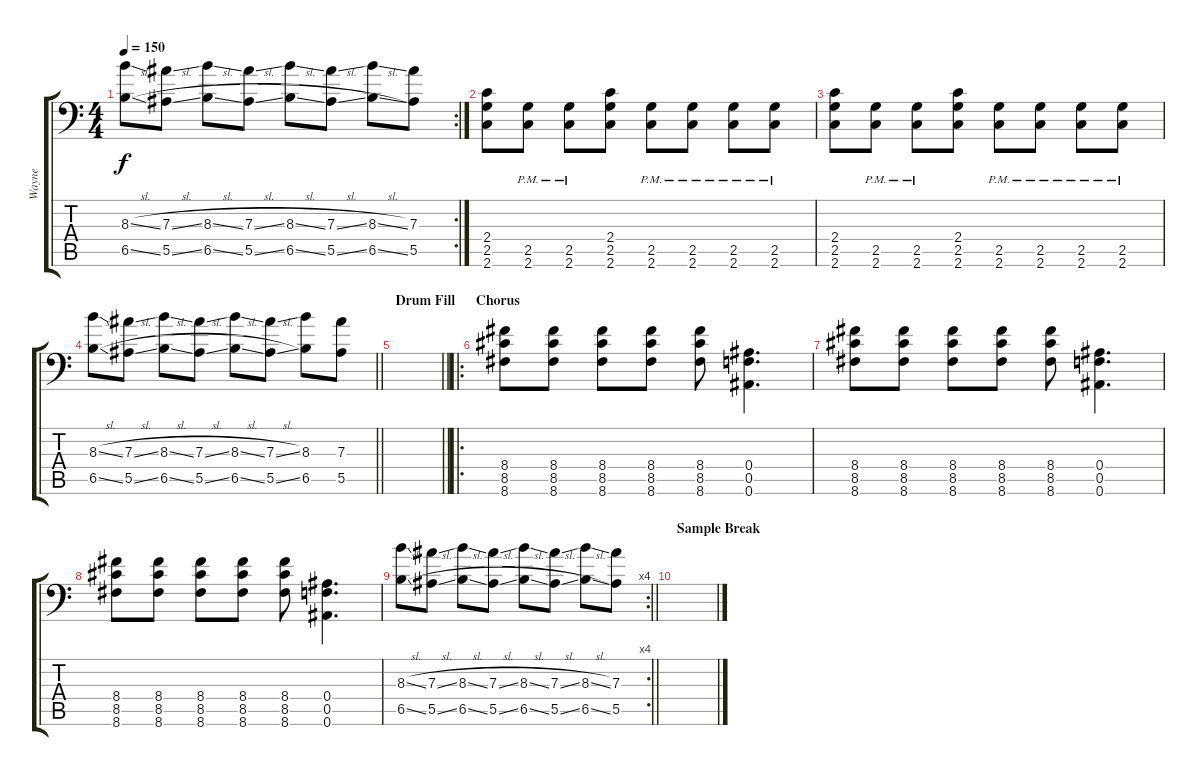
\track ("Wayne" "Wayne") {instrument distortionguitar}
\staff {score tabs}
\tuning (C4 G3 Eb3 Bb2 F2 Bb1) {hide}
\rc 2
\ts (4 4)
\tempo 150
\clef f4
\ks c
(8.3{sl} 6.5{sl}).8{dy f} (7.3{sl} 5.5{sl}).8 (8.3{sl} 6.5{sl}).8 (7.3{sl} 5.5{sl}).8 (8.3{sl} 6.5{sl}).8 (7.3{sl} 5.5{sl}).8 (8.3{sl} 6.5{sl}).8 (7.3 5.5).8 |
(2.4 2.5 2.6).8 (2.5{pm} 2.6{pm}).8 (2.5{pm} 2.6{pm}).8 (2.4 2.5 2.6).8 (2.5{pm} 2.6{pm}).8 (2.5{pm} 2.6{pm}).8 (2.5{pm} 2.6{pm}).8 (2.5{pm} 2.6{pm}).8 |
(2.4 2.5 2.6).8 (2.5{pm} 2.6{pm}).8 (2.5{pm} 2.6{pm}).8 (2.4 2.5 2.6).8 (2.5{pm} 2.6{pm}).8 (2.5{pm} 2.6{pm}).8 (2.5{pm} 2.6{pm}).8 (2.5{pm} 2.6{pm}).8 |
\barLineRight lightlight
(8.3{sl} 6.5{sl}).8 (7.3{sl} 5.5{sl}).8 (8.3{sl} 6.5{sl}).8 (7.3{sl} 5.5{sl}).8 (8.3{sl} 6.5{sl}).8 (7.3{sl} 5.5{sl}).8 (8.3 6.5).8 (7.3 5.5).8 |
\section ("" "Drum Fill")
\barLineRight lightlight
|
\ro
\section ("" "Chorus")
(8.4 8.5 8.6).8 (8.4 8.5 8.6).8 (8.4 8.5 8.6).8 (8.4 8.5 8.6).8 (8.4 8.5 8.6).8 (0.4 0.5 0.6).4{d} |
(8.4 8.5 8.6).8 (8.4 8.5 8.6).8 (8.4 8.5 8.6).8 (8.4 8.5 8.6).8 (8.4 8.5 8.6).8 (0.4 0.5 0.6).4{d} |
(8.4 8.5 8.6).8 (8.4 8.5 8.6).8 (8.4 8.5 8.6).8 (8.4 8.5 8.6).8 (8.4 8.5 8.6).8 (0.4 0.5 0.6).4{d} |
\rc 4
\barLineRight lightlight
(8.3{sl} 6.5{sl}).8 (7.3{sl} 5.5{sl}).8 (8.3{sl} 6.5{sl}).8 (7.3{sl} 5.5{sl}).8 (8.3{sl} 6.5{sl}).8 (7.3{sl} 5.5{sl}).8 (8.3{sl} 6.5{sl}).8 (7.3 5.5).8 |
\section ("" "Sample Break")
